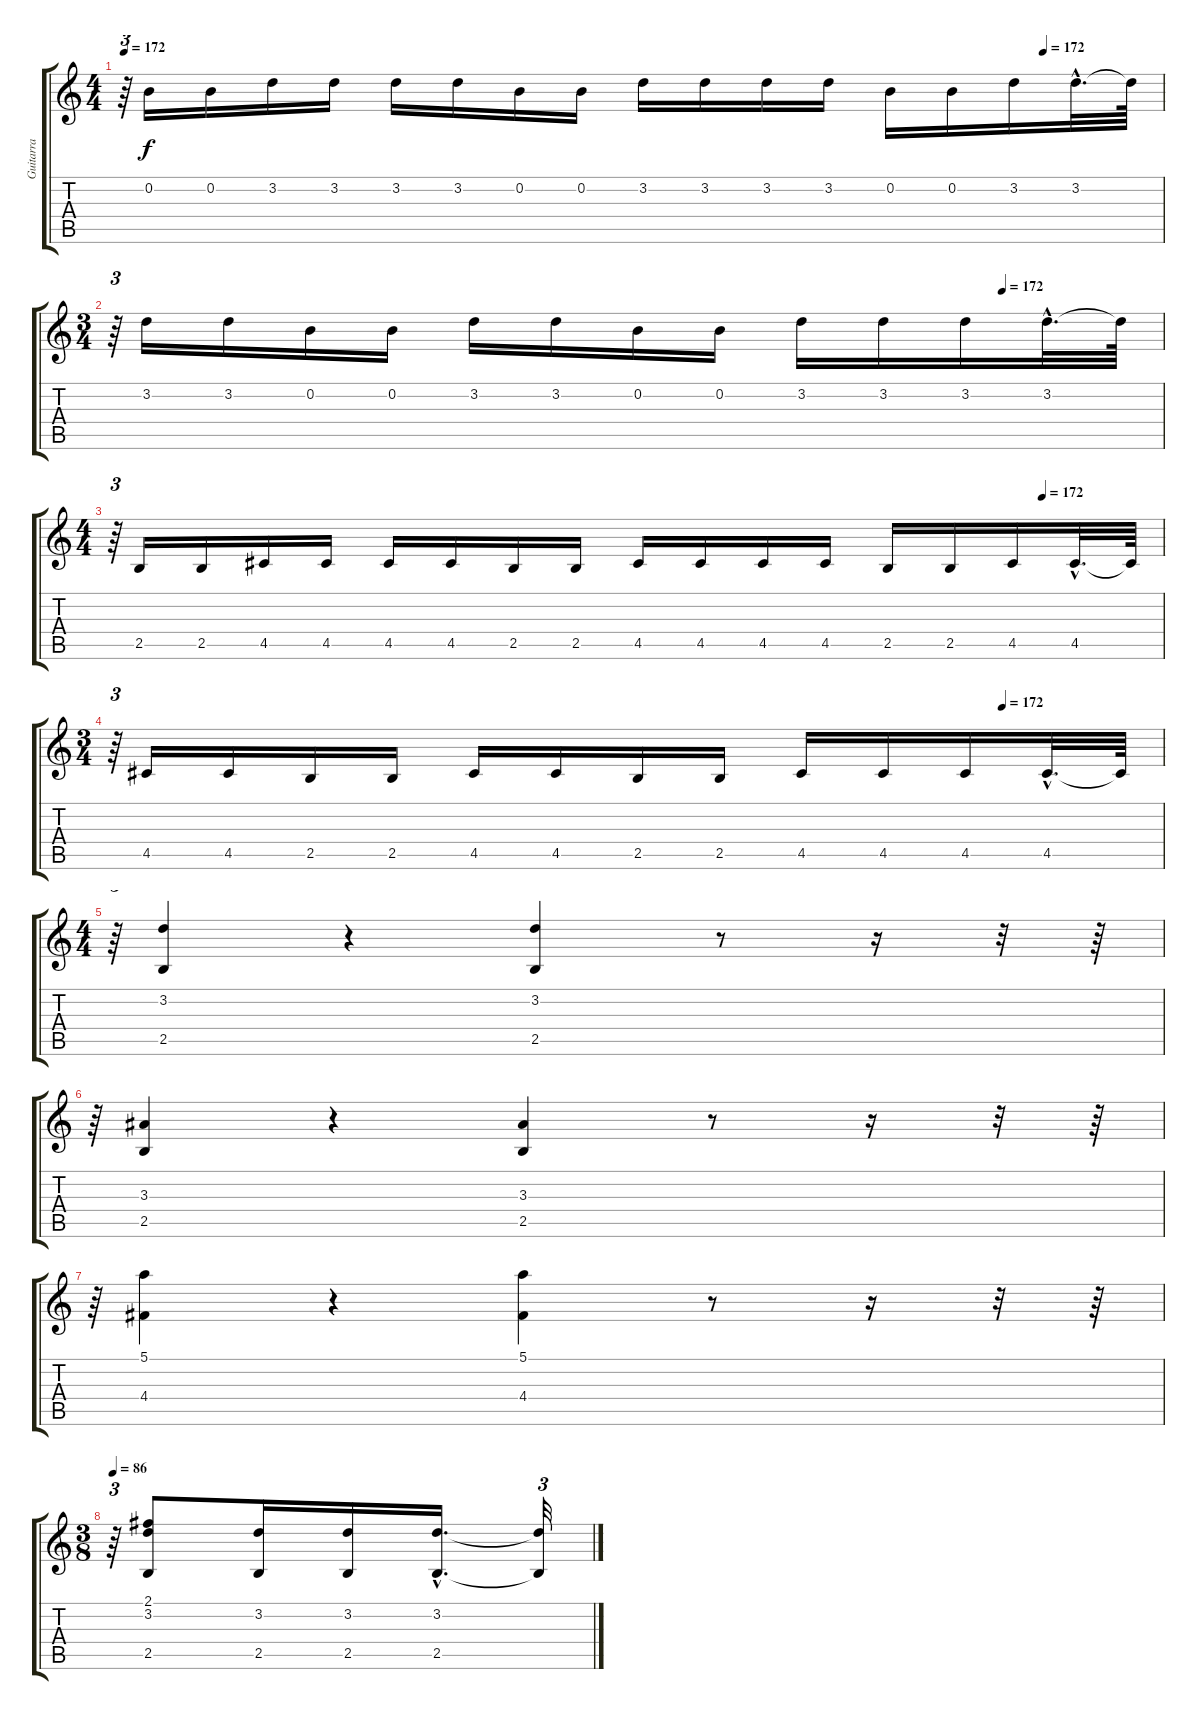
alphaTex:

\track ("Guitarra" "Guitarra") {instrument distortionguitar}
\staff {score tabs}
\tuning (E4 B3 G3 D3 A2 E2) {hide}
\ts (4 4)
\tempo 172
\tempo (172 0.8854166666666666)
\clef g2
\ks c
r.64{tu (3 2) dy f} 0.2.16 0.2.16 3.2.16 3.2.16 3.2.16 3.2.16 0.2.16 0.2.16 3.2.16 3.2.16 3.2.16 3.2.16 0.2.16 0.2.16 3.2.16 3.2{hac}.32{d} 3.2{t}.64 |
\ts (3 4)
\tempo (172 0.8472222222222222)
r.64{tu (3 2)} 3.2.16 3.2.16 0.2.16 0.2.16 3.2.16 3.2.16 0.2.16 0.2.16 3.2.16 3.2.16 3.2.16 3.2{hac}.32{d} 3.2{t}.64 |
\ts (4 4)
\tempo (172 0.8854166666666666)
r.64{tu (3 2)} 2.5.16 2.5.16 4.5.16 4.5.16 4.5.16 4.5.16 2.5.16 2.5.16 4.5.16 4.5.16 4.5.16 4.5.16 2.5.16 2.5.16 4.5.16 4.5{hac}.32{d} 4.5{t}.64 |
\ts (3 4)
\tempo (172 0.8472222222222222)
r.64{tu (3 2)} 4.5.16 4.5.16 2.5.16 2.5.16 4.5.16 4.5.16 2.5.16 2.5.16 4.5.16 4.5.16 4.5.16 4.5{hac}.32{d} 4.5{t}.64 |
\ts (4 4)
r.64{tu (3 2)} (3.2 2.5).4 r.4 (3.2 2.5).4 r.8 r.16 r.32 r.64 |
r.64{tu (3 2)} (3.3 2.5).4 r.4 (3.3 2.5).4 r.8 r.16 r.32 r.64 |
r.64{tu (3 2)} (5.1 4.4).4 r.4 (5.1 4.4).4 r.8 r.16 r.32 r.64 |
\ts (3 8)
\tempo 86
r.64{tu (3 2)} (2.1 3.2 2.5).8 (3.2 2.5).16 (3.2 2.5).16 (3.2{hac} 2.5{hac}).16{d} (3.2{t} 2.5{t}).32{tu (3 2)}
